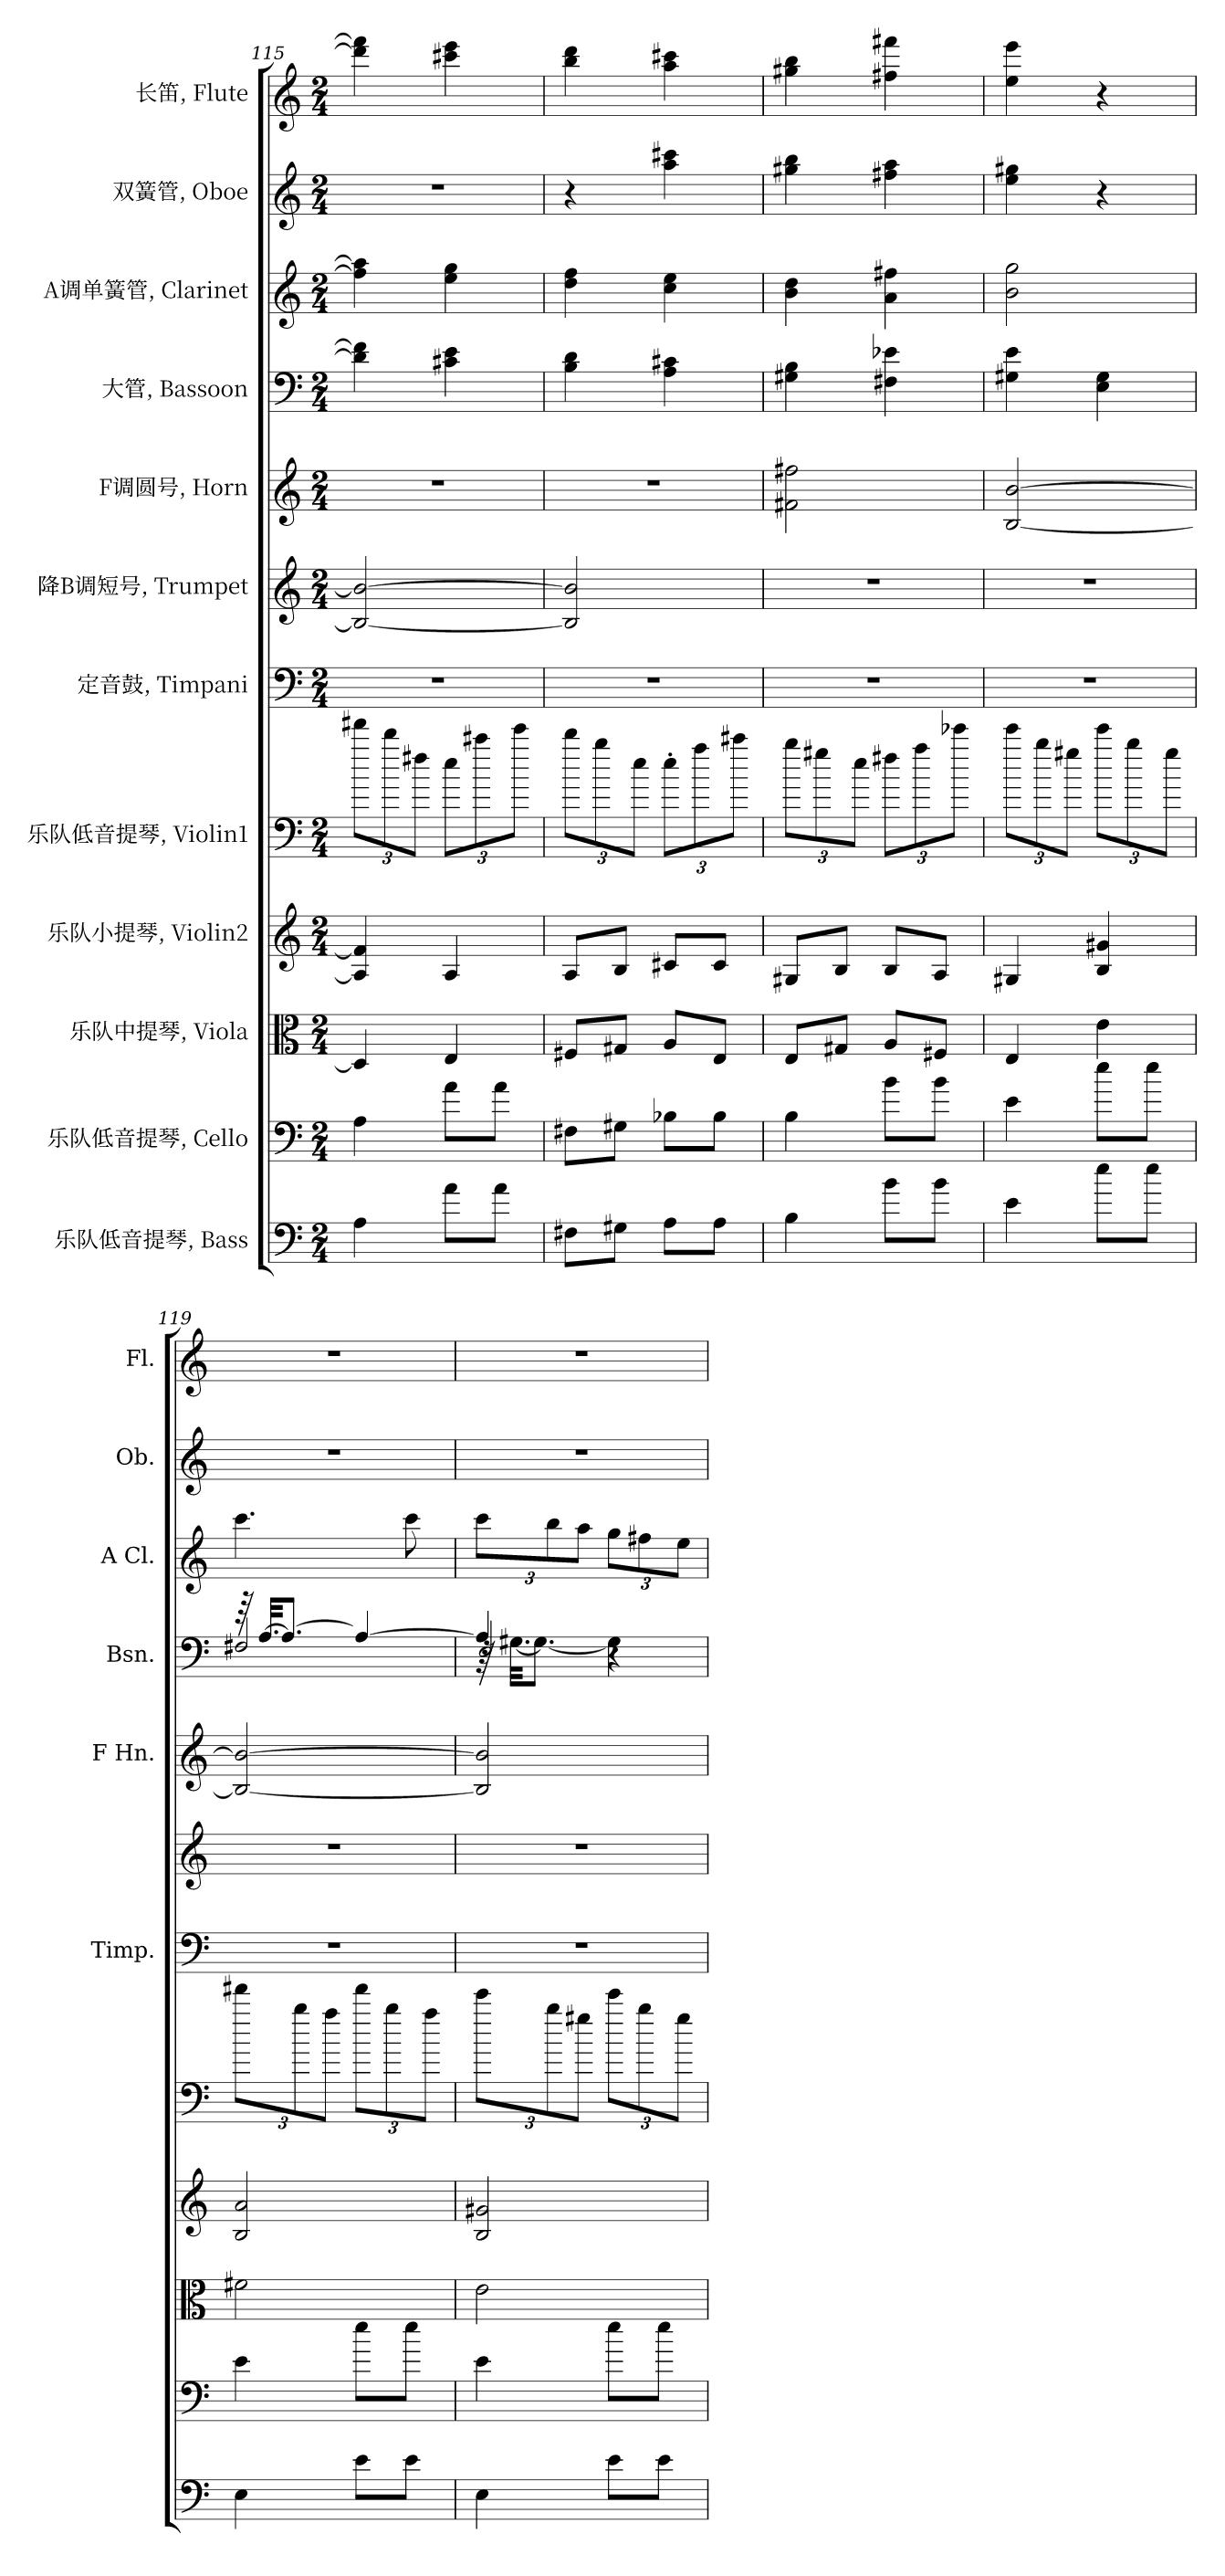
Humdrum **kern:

**kern	**kern	**kern	**kern	**kern	**kern	**kern	**kern	**kern	**kern	**kern	**kern
*part12	*part11	*part10	*part9	*part8	*part7	*part6	*part5	*part4	*part3	*part2	*part1
*staff12	*staff11	*staff10	*staff9	*staff8	*staff7	*staff6	*staff5	*staff4	*staff3	*staff2	*staff1
*I"乐队低音提琴, Bass	*I"乐队低音提琴, Cello	*I"乐队中提琴, Viola	*I"乐队小提琴, Violin2	*I"乐队低音提琴, Violin1	*I"定音鼓, Timpani	*I"降B调短号, Trumpet	*I"F调圆号, Horn	*I"大管, Bassoon	*I"A调单簧管, Clarinet	*I"双簧管, Oboe	*I"长笛, Flute
*	*	*	*	*	*I'Timp.	*	*I'F Hn.	*I'Bsn.	*I'A Cl.	*I'Ob.	*I'Fl.
*clefF4	*clefF4	*clefC3	*clefG2	*clefF4	*clefF4	*clefG2	*clefG2	*clefF4	*clefG2	*clefG2	*clefG2
*ITrd7c12	*ITrd7c12	*	*	*ITrd7c12	*	*ITrd1c2	*ITrd4c7	*	*ITrd2c3	*	*
*k[]	*k[]	*k[]	*k[]	*k[]	*k[]	*k[b-e-]	*k[b-]	*k[]	*k[f#c#g#]	*k[]	*k[]
*M2/4	*M2/4	*M2/4	*M2/4	*M2/4	*M2/4	*M2/4	*M2/4	*M2/4	*M2/4	*M2/4	*M2/4
*	*	*	*	*Xbrackettup	*	*	*	*	*	*	*
=115	=115	=115	=115	=115	=115	=115	=115	=115	=115	=115	=115
4AA\	4AA\	4D/]	4A/] 4f#/]	12ff#X\L	2r	2A/_ 2a/_	2r	4d\] 4f#\]	4dd\] 4ff#\]	2r	4ddd\] 4fff#\]
.	.	.	.	12dd\	.	.	.	.	.	.	.
.	.	.	.	12f#X\J	.	.	.	.	.	.	.
8A\L	8A\L	4E/	4A/	12e\L	.	.	.	4c#X\ 4e\	4cc#\ 4ee\	.	4ccc#X\ 4eee\
.	.	.	.	12cc#X\	.	.	.	.	.	.	.
8A\J	8A\J	.	.	.	.	.	.	.	.	.	.
.	.	.	.	12ee\J	.	.	.	.	.	.	.
=116	=116	=116	=116	=116	=116	=116	=116	=116	=116	=116	=116
8FF#X\L	8FF#X\L	8F#X/L	8A/L	12dd\L	2r	2A/] 2a/]	2r	4B\ 4d\	4b\ 4dd\	4r	4bb\ 4ddd\
.	.	.	.	12b\	.	.	.	.	.	.	.
8GG#X\J	8GG#X\J	8G#X/J	8B/J	.	.	.	.	.	.	.	.
.	.	.	.	12e\J	.	.	.	.	.	.	.
8AA\L	8BB-X\L	8A/L	8c#X/L	12e'\L	.	.	.	4A\ 4c#X\	4a\ 4cc#\	4aa\ 4ccc#X\	4aa\ 4ccc#X\
.	.	.	.	12a\	.	.	.	.	.	.	.
8AA\J	8BB-\J	8E/J	8c#/J	.	.	.	.	.	.	.	.
.	.	.	.	12cc#X\J	.	.	.	.	.	.	.
!!LO:PB:g=z
=117	=117	=117	=117	=117	=117	=117	=117	=117	=117	=117	=117
4BB\	4BB\	8E/L	8G#X/L	12b\L	2r	2r	2Bn\ 2bn\	4G#X\ 4B\	4g#\ 4b\	4gg#X\ 4bb\	4gg#X\ 4bb\
.	.	.	.	12g#X\	.	.	.	.	.	.	.
.	.	8G#X/J	8B/J	.	.	.	.	.	.	.	.
.	.	.	.	12e\J	.	.	.	.	.	.	.
8B\L	8B\L	8A/L	8B/L	12f#X\L	.	.	.	4F#X\ 4e-X\	4f#\ 4dd#X\	4ff#X\ 4aa\	4ff#X\ 4fff#X\
.	.	.	.	12a\	.	.	.	.	.	.	.
8B\J	8B\J	8F#X/J	8A/J	.	.	.	.	.	.	.	.
.	.	.	.	12ee-X\J	.	.	.	.	.	.	.
=118	=118	=118	=118	=118	=118	=118	=118	=118	=118	=118	=118
4E\	4E\	4E/	4G#X/	12ee\L	2r	2r	[2E/ [2e/	4G#X\ 4e\	2g#\ 2ee\	4ee\ 4gg#X\	4ee\ 4eee\
.	.	.	.	12b\	.	.	.	.	.	.	.
.	.	.	.	12g#X\J	.	.	.	.	.	.	.
8e\L	8e\L	4e\	4B/ 4g#X/	12ee\L	.	.	.	4E\ 4G#\	.	4r	4r
.	.	.	.	12b\	.	.	.	.	.	.	.
8e\J	8e\J	.	.	.	.	.	.	.	.	.	.
.	.	.	.	12g#\J	.	.	.	.	.	.	.
=119	=119	=119	=119	=119	=119	=119	=119	=119	=119	=119	=119
*	*	*	*	*	*	*	*	*^	*	*	*
4EE\	4E\	2f#X\	2B/ 2a/	12ff#X\L	2r	2r	2E/_ 2e/_	64r	2F#X/	4.aa\	2r	2r
.	.	.	.	.	.	.	.	[32.A/KKL	.	.	.	.
.	.	.	.	.	.	.	.	8.A/J_	.	.	.	.
.	.	.	.	12b\	.	.	.	.	.	.	.	.
.	.	.	.	12a\J	.	.	.	.	.	.	.	.
8E\L	8e\L	.	.	12ff#\L	.	.	.	4A/_	.	.	.	.
.	.	.	.	12b\	.	.	.	.	.	.	.	.
8E\J	8e\J	.	.	.	.	.	.	.	.	8aa\	.	.
.	.	.	.	12a\J	.	.	.	.	.	.	.	.
=120	=120	=120	=120	=120	=120	=120	=120	=120	=120	=120	=120	=120
*	*	*	*	*	*	*	*	*	*^	*	*	*
*	*	*	*	*	*	*	*	*	*	*	*Xbrackettup	*	*
4EE\	4E\	2e\	2B/ 2g#X/	12ee\L	2r	2r	2E/] 2e/]	4A/]	64r	2E/	12aa\L	2r	2r
.	.	.	.	.	.	.	.	.	[32.G#X\KKL	.	.	.	.
.	.	.	.	.	.	.	.	.	8.G#\J_	.	.	.	.
.	.	.	.	12b\	.	.	.	.	.	.	12gg#\	.	.
.	.	.	.	12g#X\J	.	.	.	.	.	.	12ff#\J	.	.
8E\L	8e\L	.	.	12ee\L	.	.	.	4r	4G#\]	.	12ee\L	.	.
.	.	.	.	12b\	.	.	.	.	.	.	12dd#X\	.	.
8E\J	8e\J	.	.	.	.	.	.	.	.	.	.	.	.
.	.	.	.	12g#\J	.	.	.	.	.	.	12cc#\J	.	.
*	*	*	*	*	*	*	*	*v	*v	*v	*	*	*
=	=	=	=	=	=	=	=	=	=	=	=
*-	*-	*-	*-	*-	*-	*-	*-	*-	*-	*-	*-
